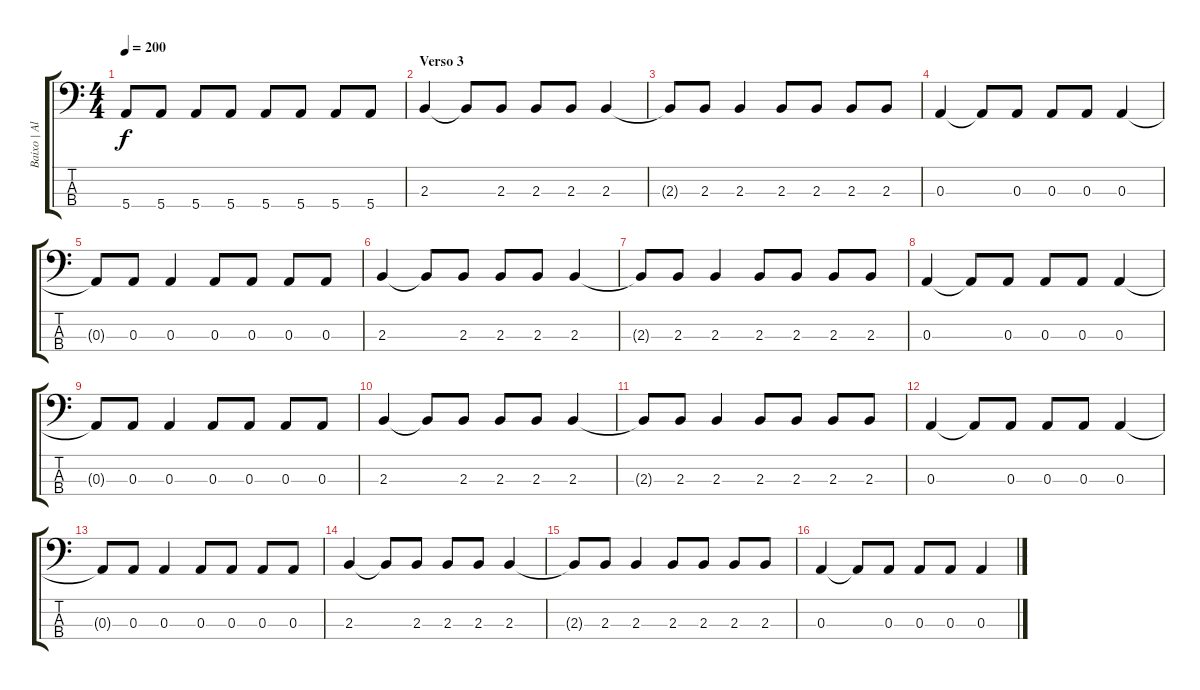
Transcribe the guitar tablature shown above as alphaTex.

\track ("Baixo | Alyand" "Baixo | Al") {instrument electricbasspick}
\staff {score tabs}
\tuning (G2 D2 A1 E1) {hide}
\ts (4 4)
\tempo 200
\clef f4
\ks c
5.4.8{dy f} 5.4.8 5.4.8 5.4.8 5.4.8 5.4.8 5.4.8 5.4.8 |
\section ("" "Verso 3")
2.3.4 2.3{t}.8 2.3.8 2.3.8 2.3.8 2.3.4 |
2.3{t}.8 2.3.8 2.3.4 2.3.8 2.3.8 2.3.8 2.3.8 |
0.3.4 0.3{t}.8 0.3.8 0.3.8 0.3.8 0.3.4 |
0.3{t}.8 0.3.8 0.3.4 0.3.8 0.3.8 0.3.8 0.3.8 |
2.3.4 2.3{t}.8 2.3.8 2.3.8 2.3.8 2.3.4 |
2.3{t}.8 2.3.8 2.3.4 2.3.8 2.3.8 2.3.8 2.3.8 |
0.3.4 0.3{t}.8 0.3.8 0.3.8 0.3.8 0.3.4 |
0.3{t}.8 0.3.8 0.3.4 0.3.8 0.3.8 0.3.8 0.3.8 |
2.3.4 2.3{t}.8 2.3.8 2.3.8 2.3.8 2.3.4 |
2.3{t}.8 2.3.8 2.3.4 2.3.8 2.3.8 2.3.8 2.3.8 |
0.3.4 0.3{t}.8 0.3.8 0.3.8 0.3.8 0.3.4 |
0.3{t}.8 0.3.8 0.3.4 0.3.8 0.3.8 0.3.8 0.3.8 |
2.3.4 2.3{t}.8 2.3.8 2.3.8 2.3.8 2.3.4 |
2.3{t}.8 2.3.8 2.3.4 2.3.8 2.3.8 2.3.8 2.3.8 |
0.3.4 0.3{t}.8 0.3.8 0.3.8 0.3.8 0.3.4
